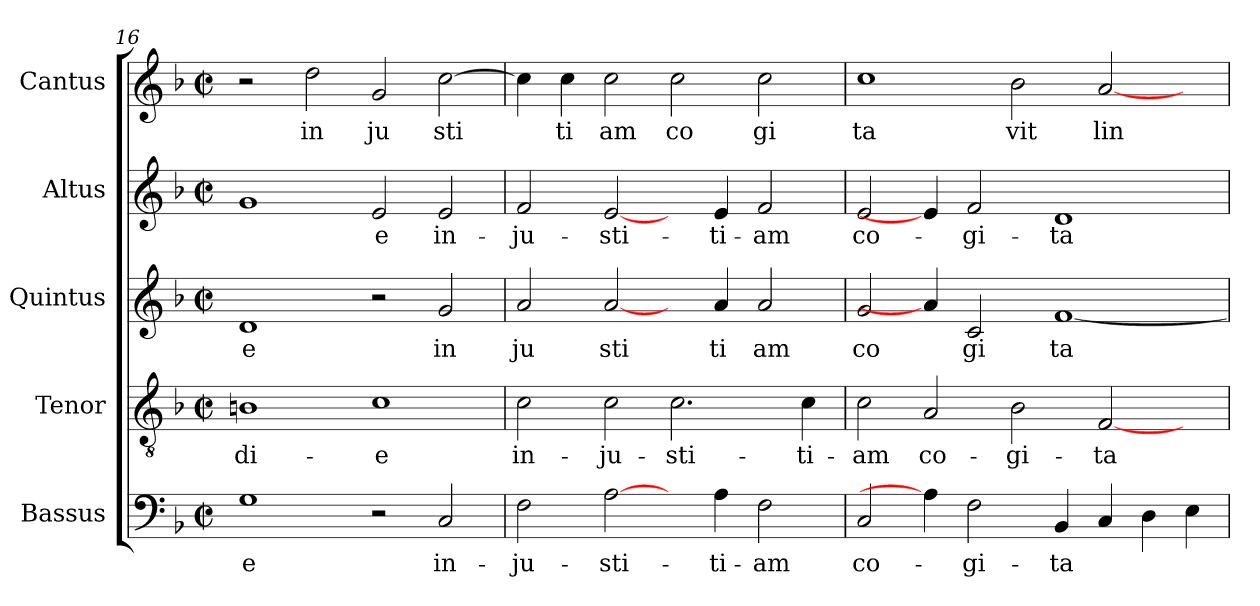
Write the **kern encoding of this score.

**kern	**text	**kern	**text	**kern	**text	**kern	**text	**kern	**text
*part5	*part5	*part4	*part4	*part3	*part3	*part2	*part2	*part1	*part1
*staff5	*staff5	*staff4	*staff4	*staff3	*staff3	*staff2	*staff2	*staff1	*staff1
*I"Bassus	*	*I"Tenor	*	*I"Quintus	*	*I"Altus	*	*I"Cantus	*
*clefF4	*	*clefGv2	*	*clefG2	*	*clefG2	*	*clefG2	*
*k[b-]	*	*k[b-]	*	*k[b-]	*	*k[b-]	*	*k[b-]	*
*F:	*	*F:	*	*F:	*	*F:	*	*F:	*
*M2/2	*	*M2/2	*	*M2/2	*	*M2/2	*	*M2/2	*
*met(c|)	*	*met(c|)	*	*met(c|)	*	*met(c|)	*	*met(c|)	*
=16	=16	=16	=16	=16	=16	=16	=16	=16	=16
!	!LO:LY:b:cj	!	!LO:LY:b:cj	!	!LO:LY:b:cj	!	!LO:LY:b:cj	!	!
1G	-e	1Bn	di-	1d	e	1g	--	2r	.
!	!	!	!	!	!	!	!	!	!LO:LY:b:cj
.	.	.	.	.	.	.	.	2dd\	in
!	!	!	!LO:LY:b:cj	!	!	!	!LO:LY:b:cj	!	!LO:LY:b:cj
2r	.	1c	-e	2r	.	2e/	-e	2g/	ju
!	!LO:LY:b:cj	!	!	!	!LO:LY:b:cj	!	!LO:LY:b:cj	!	!LO:LY:b:cj
2C/	in-	.	.	2g/	in	2e/	in-	[>2cc\	sti
=17	=17	=17	=17	=17	=17	=17	=17	=17	=17
!	!LO:LY:b:cj	!	!LO:LY:b:cj	!	!LO:LY:b:cj	!	!LO:LY:b:cj	!	!LO:LY:b:cj
2F\	-ju-	2c\	in-	2a/	ju	2f/	-ju-	4cc\]	.
!	!	!	!	!	!	!	!	!	!LO:LY:b:cj
.	.	.	.	.	.	.	.	4cc\	ti
!	!LO:LY:b:cj	!	!LO:LY:b:cj	!	!LO:LY:b:cj	!	!LO:LY:b:cj	!	!LO:LY:b:cj
[2A\	-sti-	2c\	-ju-	[2a/	sti	[2e/	-sti-	2cc\	am
!	!	!	!LO:LY:b:cj	!	!	!	!	!	!LO:LY:b:cj
4ryy	.	2.c\	-sti-	4ryy	.	4ryy	.	2cc\	co
!	!LO:LY:b:cj	!	!	!	!LO:LY:b:cj	!	!LO:LY:b:cj	!	!
4A\	-ti-	.	.	4a/	ti	4e/	-ti-	.	.
!	!LO:LY:b:cj	!	!	!	!LO:LY:b:cj	!	!LO:LY:b:cj	!	!LO:LY:b:cj
2F\	-am	.	.	2a/	am	2f/	-am	2cc\	gi
!	!	!	!LO:LY:b:cj	!	!	!	!	!	!
.	.	4c\	-ti-	.	.	.	.	.	.
=18	=18	=18	=18	=18	=18	=18	=18	=18	=18
!	!LO:LY:b:cj	!	!LO:LY:b:cj	!	!LO:LY:b:cj	!	!LO:LY:b:cj	!	!LO:LY:b:cj
2C/	co-	2c\	-am	2g/	co	2e/	co-	1cc	ta
!	!	!	!LO:LY:b:cj	!	!	!	!	!	!
4A\]	.	2A/	co-	4a/]	.	4e/]	.	.	.
!	!LO:LY:b:cj	!	!	!	!LO:LY:b:cj	!	!LO:LY:b:cj	!	!
2F\	-gi-	.	.	2c/	gi	2f/	-gi-	.	.
!	!	!	!LO:LY:b:cj	!	!	!	!	!	!LO:LY:b:cj
.	.	2B-\	-gi-	.	.	.	.	2b-\	vit
!	!LO:LY:b:cj	!	!	!	!LO:LY:b:cj	!	!LO:LY:b:cj	!	!
4BB-/	-ta-	.	.	[<1f	ta	1d	-ta-	.	.
!	!LO:LY:b:cj	!	!LO:LY:b:cj	!	!	!	!	!	!LO:LY:b:cj
4C/	--	[<2F/	-ta-	.	.	.	.	[<2a/	lin
!	!LO:LY:b:cj	!	!	!	!	!	!	!	!
4D\	--	.	.	.	.	.	.	.	.
!	!LO:LY:b:cj	!	!	!	!	!	!	!	!
4E\	--	4ryy	.	.	.	.	.	4ryy	.
=	=	=	=	=	=	=	=	=	=
*-	*-	*-	*-	*-	*-	*-	*-	*-	*-
